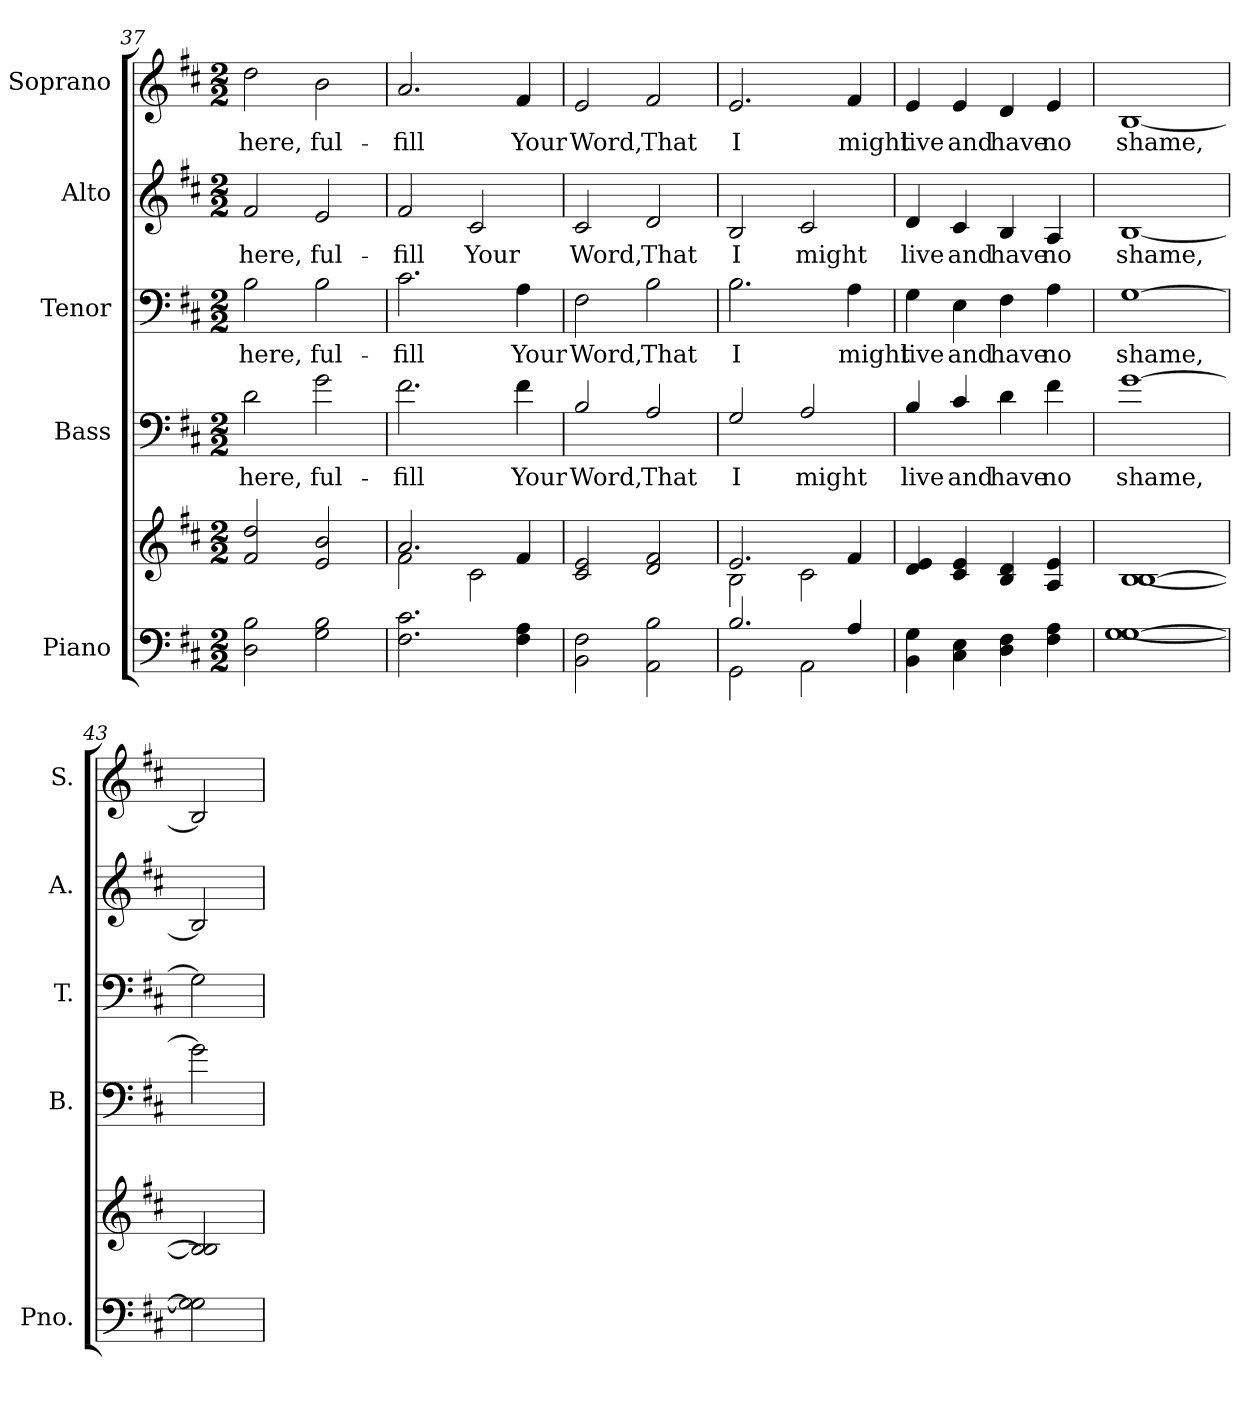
**kern	**kern	**kern	**text	**kern	**text	**kern	**text	**kern	**text
*part5	*part5	*part4	*part4	*part3	*part3	*part2	*part2	*part1	*part1
*staff6	*staff5	*staff4	*staff4	*staff3	*staff3	*staff2	*staff2	*staff1	*staff1
*I"Piano	*	*I"Bass	*	*I"Tenor	*	*I"Alto	*	*I"Soprano	*
*I'Pno.	*	*I'B.	*	*I'T.	*	*I'A.	*	*I'S.	*
*clefF4	*clefG2	*clefF4	*	*clefF4	*	*clefG2	*	*clefG2	*
*	*	*ITrd7c12	*	*	*	*	*	*	*
*k[f#c#]	*k[f#c#]	*k[f#c#]	*	*k[f#c#]	*	*k[f#c#]	*	*k[f#c#]	*
*D:	*D:	*D:	*	*D:	*	*D:	*	*D:	*
*M2/2	*M2/2	*M2/2	*	*M2/2	*	*M2/2	*	*M2/2	*
=37	=37	=37	=37	=37	=37	=37	=37	=37	=37
!	!	!	!LO:LY:b:color=#000000	!	!	!	!	!	!
!	!	!	!	!	!LO:LY:b:color=#000000	!	!	!	!
!	!	!	!	!	!	!	!LO:LY:b:color=#000000	!	!
!	!	!	!	!	!	!	!	!	!LO:LY:b:color=#000000
2Di\ 2Bi	2f#i/ 2ddi	2Di\	here,	2Bi\	here,	2f#i/	here,	2ddi\	here,
!	!	!	!LO:LY:b:color=#000000	!	!	!	!	!	!
!	!	!	!	!	!LO:LY:b:color=#000000	!	!	!	!
!	!	!	!	!	!	!	!LO:LY:b:color=#000000	!	!
!	!	!	!	!	!	!	!	!	!LO:LY:b:color=#000000
2Gi\ 2Bi	2ei/ 2bi	2Gi\	ful-	2Bi\	ful-	2ei/	ful-	2bi\	ful-
=38	=38	=38	=38	=38	=38	=38	=38	=38	=38
*	*^	*	*	*	*	*	*	*	*
!	!	!	!	!LO:LY:b:color=#000000	!	!	!	!	!	!
!	!	!	!	!	!	!LO:LY:b:color=#000000	!	!	!	!
!	!	!	!	!	!	!	!	!LO:LY:b:color=#000000	!	!
!	!	!	!	!	!	!	!	!	!	!LO:LY:b:color=#000000
2.F#i\ 2.c#i	2.ai/	2f#i\	2.F#i\	-fill	2.c#i\	-fill	2f#i/	-fill	2.ai/	-fill
!	!	!	!	!	!	!	!	!LO:LY:b:color=#000000	!	!
.	.	2c#i\	.	.	.	.	2c#i/	Your	.	.
!	!	!	!	!LO:LY:b:color=#000000	!	!	!	!	!	!
!	!	!	!	!	!	!LO:LY:b:color=#000000	!	!	!	!
!	!	!	!	!	!	!	!	!	!	!LO:LY:b:color=#000000
4F#i\ 4Ai	4f#i/	.	4F#i\	Your	4Ai\	Your	.	.	4f#i/	Your
*	*v	*v	*	*	*	*	*	*	*	*
!!LO:PB:g=z
=39	=39	=39	=39	=39	=39	=39	=39	=39	=39
!	!	!	!LO:LY:b:color=#000000	!	!	!	!	!	!
!	!	!	!	!	!LO:LY:b:color=#000000	!	!	!	!
!	!	!	!	!	!	!	!LO:LY:b:color=#000000	!	!
!	!	!	!	!	!	!	!	!	!LO:LY:b:color=#000000
2BBi\ 2F#i	2c#i/ 2ei	2BBi/	Word,	2F#i\	Word,	2c#i/	Word,	2ei/	Word,
!	!	!	!LO:LY:b:color=#000000	!	!	!	!	!	!
!	!	!	!	!	!LO:LY:b:color=#000000	!	!	!	!
!	!	!	!	!	!	!	!LO:LY:b:color=#000000	!	!
!	!	!	!	!	!	!	!	!	!LO:LY:b:color=#000000
2AAi\ 2Bi	2di/ 2f#i	2AAi/	That	2Bi\	That	2di/	That	2f#i/	That
=40	=40	=40	=40	=40	=40	=40	=40	=40	=40
*^	*^	*	*	*	*	*	*	*	*
!	!	!	!	!	!LO:LY:b:color=#000000	!	!	!	!	!	!
!	!	!	!	!	!	!	!LO:LY:b:color=#000000	!	!	!	!
!	!	!	!	!	!	!	!	!	!LO:LY:b:color=#000000	!	!
!	!	!	!	!	!	!	!	!	!	!	!LO:LY:b:color=#000000
2.Bi/	2GGi\	2.ei/	2Bi\	2GGi/	I	2.Bi\	I	2Bi/	I	2.ei/	I
!	!	!	!	!	!LO:LY:b:color=#000000	!	!	!	!	!	!
!	!	!	!	!	!	!	!	!	!LO:LY:b:color=#000000	!	!
.	2AAi\	.	2c#i\	2AAi/	might	.	.	2c#i/	might	.	.
!	!	!	!	!	!	!	!LO:LY:b:color=#000000	!	!	!	!
!	!	!	!	!	!	!	!	!	!	!	!LO:LY:b:color=#000000
4Ai/	.	4f#i/	.	.	.	4Ai\	might	.	.	4f#i/	might
*v	*v	*	*	*	*	*	*	*	*	*	*
*	*v	*v	*	*	*	*	*	*	*	*
=41	=41	=41	=41	=41	=41	=41	=41	=41	=41
!	!	!	!LO:LY:b:color=#000000	!	!	!	!	!	!
!	!	!	!	!	!LO:LY:b:color=#000000	!	!	!	!
!	!	!	!	!	!	!	!LO:LY:b:color=#000000	!	!
!	!	!	!	!	!	!	!	!	!LO:LY:b:color=#000000
4BBi\ 4Gi	4di/ 4ei	4BBi/	live	4Gi\	live	4di/	live	4ei/	live
!	!	!	!LO:LY:b:color=#000000	!	!	!	!	!	!
!	!	!	!	!	!LO:LY:b:color=#000000	!	!	!	!
!	!	!	!	!	!	!	!LO:LY:b:color=#000000	!	!
!	!	!	!	!	!	!	!	!	!LO:LY:b:color=#000000
4C#i\ 4Ei	4c#i/ 4ei	4C#i/	and	4Ei\	and	4c#i/	and	4ei/	and
!	!	!	!LO:LY:b:color=#000000	!	!	!	!	!	!
!	!	!	!	!	!LO:LY:b:color=#000000	!	!	!	!
!	!	!	!	!	!	!	!LO:LY:b:color=#000000	!	!
!	!	!	!	!	!	!	!	!	!LO:LY:b:color=#000000
4Di\ 4F#i	4Bi/ 4di	4Di\	have	4F#i\	have	4Bi/	have	4di/	have
!	!	!	!LO:LY:b:color=#000000	!	!	!	!	!	!
!	!	!	!	!	!LO:LY:b:color=#000000	!	!	!	!
!	!	!	!	!	!	!	!LO:LY:b:color=#000000	!	!
!	!	!	!	!	!	!	!	!	!LO:LY:b:color=#000000
4F#i\ 4Ai	4Ai/ 4ei	4F#i\	no	4Ai\	no	4Ai/	no	4ei/	no
=42	=42	=42	=42	=42	=42	=42	=42	=42	=42
!	!	!	!LO:LY:b:color=#000000	!	!	!	!	!	!
!	!	!	!	!	!LO:LY:b:color=#000000	!	!	!	!
!	!	!	!	!	!	!	!LO:LY:b:color=#000000	!	!
!	!	!	!	!	!	!	!	!	!LO:LY:b:color=#000000
[1Gi [1Gi	[1Bi [1Bi	[1Gi	shame,	[1Gi	shame,	[1Bi	shame,	[1Bi	shame,
=43	=43	=43	=43	=43	=43	=43	=43	=43	=43
2Gi] 2Gi]	2Bi] 2Bi]	2Gi]	.	2Gi]	.	2Bi]	.	2Bi]	.
=	=	=	=	=	=	=	=	=	=
*-	*-	*-	*-	*-	*-	*-	*-	*-	*-
